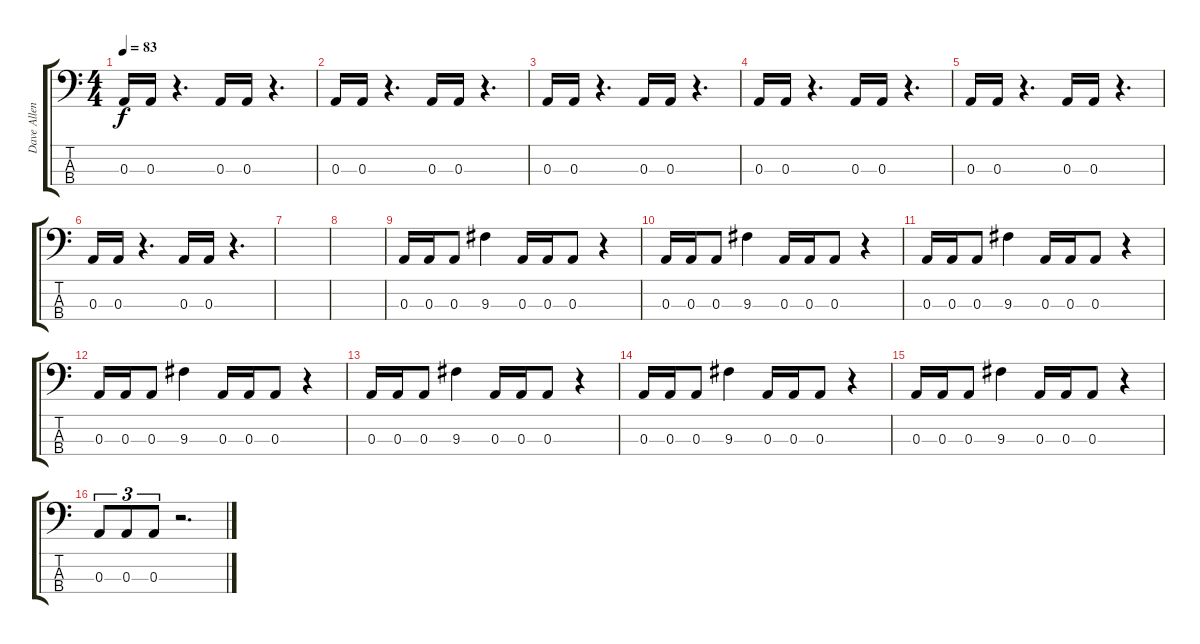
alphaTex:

\track ("Dave Allen" "Dave Allen") {instrument electricbassfinger}
\staff {score tabs}
\tuning (G2 D2 A1 E1) {hide}
\ts (4 4)
\tempo 83
\clef f4
\ks c
0.3.16{dy f} 0.3.16 r.4{d} 0.3.16 0.3.16 r.4{d} |
0.3.16 0.3.16 r.4{d} 0.3.16 0.3.16 r.4{d} |
0.3.16 0.3.16 r.4{d} 0.3.16 0.3.16 r.4{d} |
0.3.16 0.3.16 r.4{d} 0.3.16 0.3.16 r.4{d} |
0.3.16 0.3.16 r.4{d} 0.3.16 0.3.16 r.4{d} |
0.3.16 0.3.16 r.4{d} 0.3.16 0.3.16 r.4{d} |
|
|
0.3.16 0.3.16 0.3.8 9.3.4 0.3.16 0.3.16 0.3.8 r.4 |
0.3.16 0.3.16 0.3.8 9.3.4 0.3.16 0.3.16 0.3.8 r.4 |
0.3.16 0.3.16 0.3.8 9.3.4 0.3.16 0.3.16 0.3.8 r.4 |
0.3.16 0.3.16 0.3.8 9.3.4 0.3.16 0.3.16 0.3.8 r.4 |
0.3.16 0.3.16 0.3.8 9.3.4 0.3.16 0.3.16 0.3.8 r.4 |
0.3.16 0.3.16 0.3.8 9.3.4 0.3.16 0.3.16 0.3.8 r.4 |
0.3.16 0.3.16 0.3.8 9.3.4 0.3.16 0.3.16 0.3.8 r.4 |
0.3.8{tu (3 2)} 0.3.8{tu (3 2)} 0.3.8{tu (3 2)} r.2{d}
